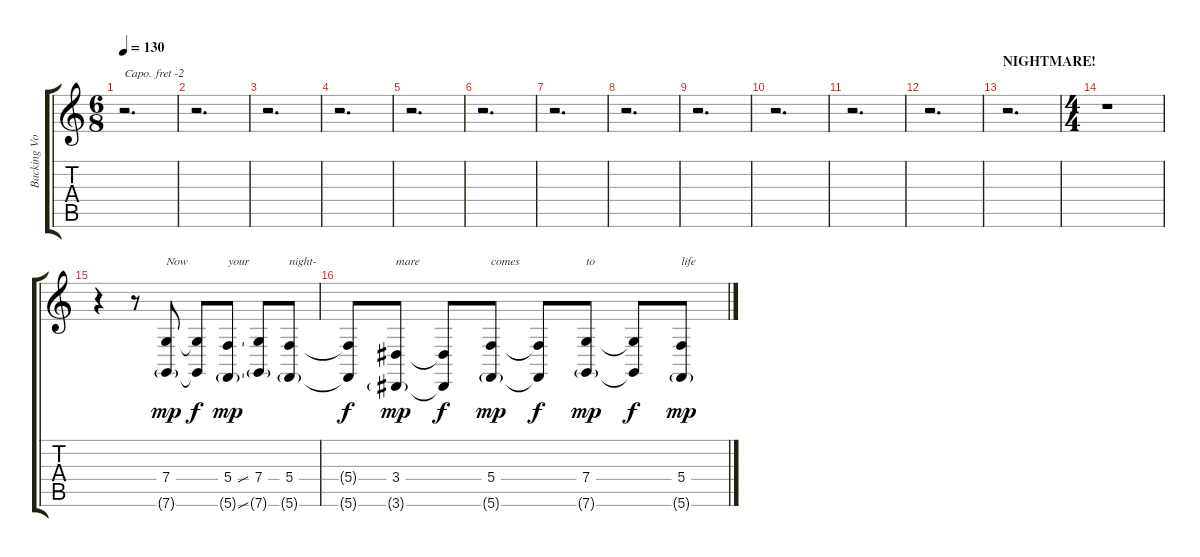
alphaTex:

\track ("Backing Vocals - M. Shadows" "Backing Vo") {instrument flute}
\staff {score tabs}
\capo -2
\tuning (E4 B3 G3 D3 A2 D2) {hide}
\ts (6 8)
\tempo 130
\clef g2
\ks c
r.2{d dy mp} |
r.2{d} |
r.2{d} |
r.2{d} |
r.2{d} |
r.2{d} |
r.2{d} |
r.2{d} |
r.2{d} |
r.2{d} |
r.2{d} |
r.2{d} |
\section ("" "NIGHTMARE!")
r.2{d} |
\ts (4 4)
r.1 |
r.4 r.8 (7.4 7.6{g}).8{txt "Now"} (7.4{t} 7.6{t}).8{dy f} (5.4{ss} 5.6{ss g}).8{txt "your" dy mp} (7.4 7.6{g}).8 (5.4 5.6{g}).8{txt "night-"} |
(5.4{t} 5.6{t}).8{dy f} (3.4 3.6{g}).8{txt "mare" dy mp} (3.4{t} 3.6{t}).8{dy f} (5.4 5.6{g}).8{txt "comes" dy mp} (5.4{t} 5.6{t}).8{dy f} (7.4 7.6{g}).8{txt "to" dy mp} (7.4{t} 7.6{t}).8{dy f} (5.4 5.6{g}).8{txt "life" dy mp}
